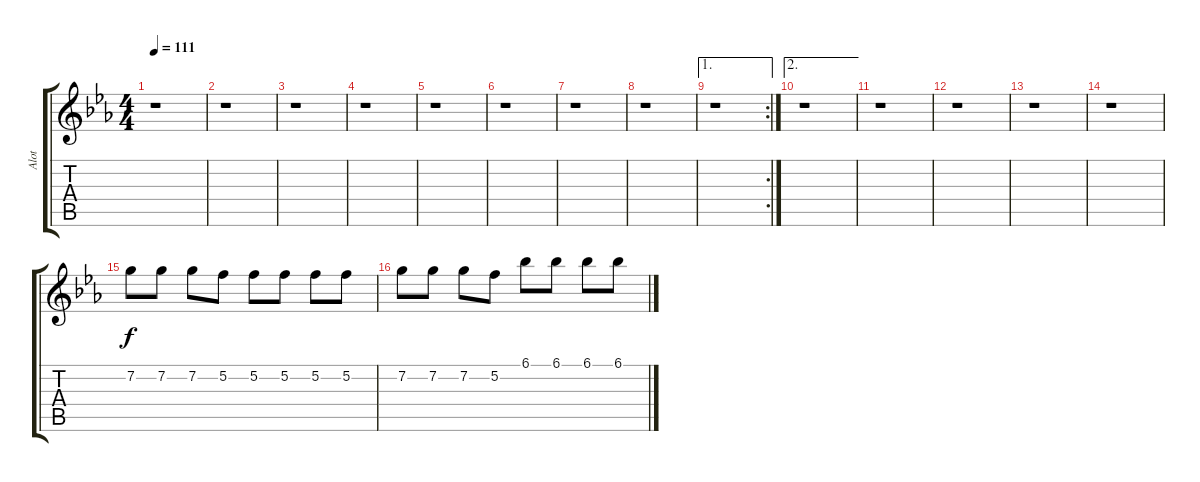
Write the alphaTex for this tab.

\track ("Alot" "Alot") {instrument distortionguitar}
\staff {score tabs}
\tuning (E4 C4 G3 C3 G2 C2) {hide}
\ts (4 4)
\tempo 111
\clef g2
\ks eb
r.1{dy f} |
r.1 |
r.1 |
r.1 |
r.1 |
r.1 |
r.1 |
r.1 |
\ae 1
\rc 2
r.1 |
\ae 2
r.1 |
r.1 |
r.1 |
r.1 |
r.1 |
7.2.8 7.2.8 7.2.8 5.2.8 5.2.8 5.2.8 5.2.8 5.2.8 |
7.2.8 7.2.8 7.2.8 5.2.8 6.1.8 6.1.8 6.1.8 6.1.8
